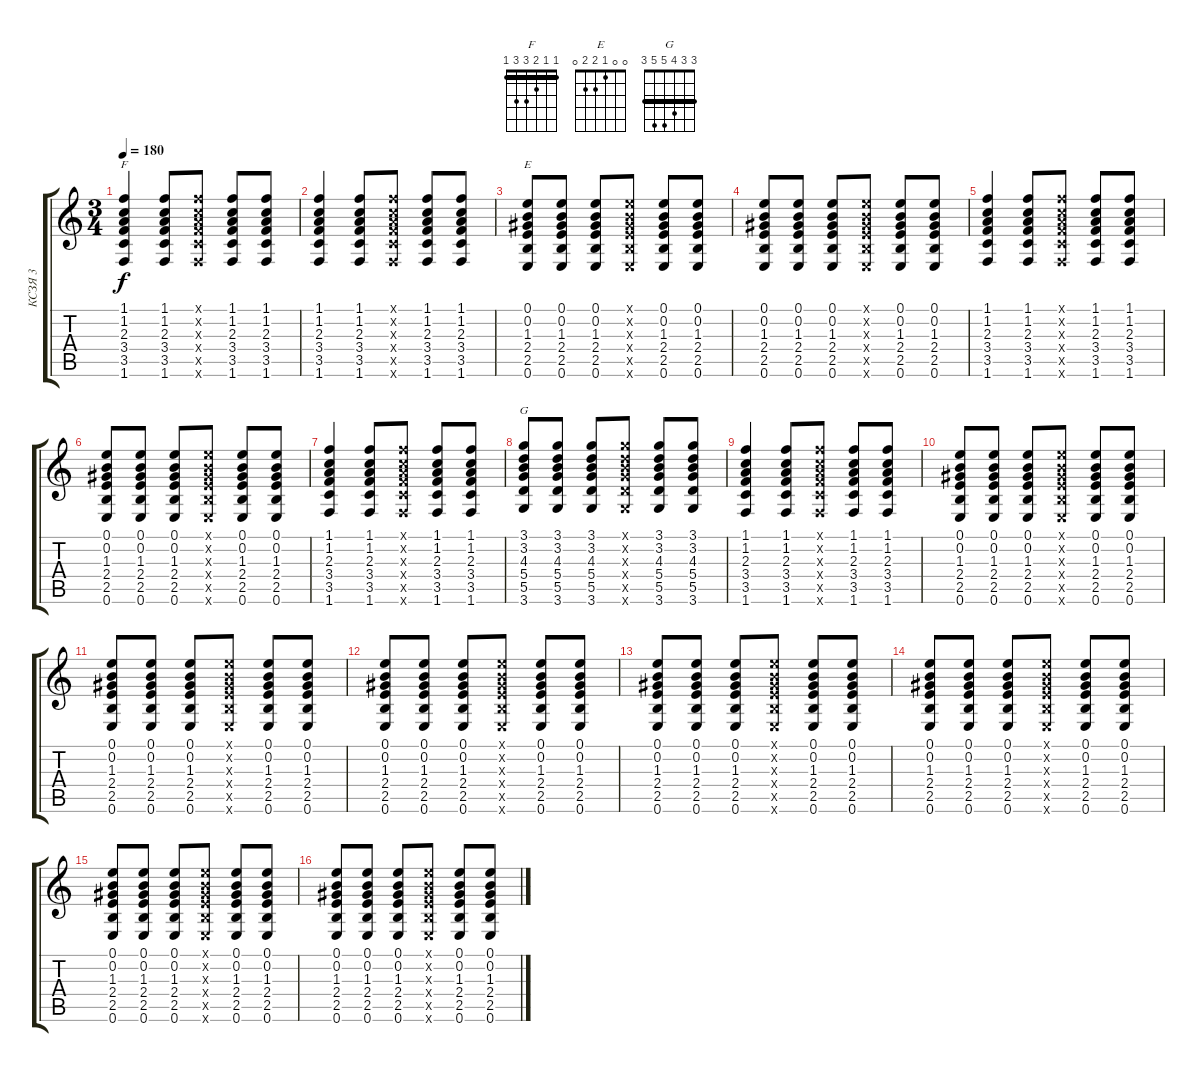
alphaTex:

\track ("КСЗЯ 3" "КСЗЯ 3") {instrument acousticguitarnylon}
\staff {score tabs}
\tuning (E4 B3 G3 D3 A2 E2) {hide}
\chord ("F" 1 1 2 3 3 1) {barre 1}
\chord ("E" 0 0 1 2 2 0)
\chord ("G" 3 3 4 5 5 3) {barre 3}
\ts (3 4)
\tempo 180
\clef g2
\ks c
(1.1 1.2 2.3 3.4 3.5 1.6).4{ch "F" dy f} (1.1 1.2 2.3 3.4 3.5 1.6).8 (1.1{x} 1.2{x} 2.3{x} 3.4{x} 3.5{x} 1.6{x}).8 (1.1 1.2 2.3 3.4 3.5 1.6).8 (1.1 1.2 2.3 3.4 3.5 1.6).8 |
(1.1 1.2 2.3 3.4 3.5 1.6).4 (1.1 1.2 2.3 3.4 3.5 1.6).8 (1.1{x} 1.2{x} 2.3{x} 3.4{x} 3.5{x} 1.6{x}).8 (1.1 1.2 2.3 3.4 3.5 1.6).8 (1.1 1.2 2.3 3.4 3.5 1.6).8 |
(0.1 0.2 1.3 2.4 2.5 0.6).8{ch "E"} (0.1 0.2 1.3 2.4 2.5 0.6).8 (0.1 0.2 1.3 2.4 2.5 0.6).8 (0.1{x} 0.2{x} 1.3{x} 2.4{x} 2.5{x} 0.6{x}).8 (0.1 0.2 1.3 2.4 2.5 0.6).8 (0.1 0.2 1.3 2.4 2.5 0.6).8 |
(0.1 0.2 1.3 2.4 2.5 0.6).8 (0.1 0.2 1.3 2.4 2.5 0.6).8 (0.1 0.2 1.3 2.4 2.5 0.6).8 (0.1{x} 0.2{x} 1.3{x} 2.4{x} 2.5{x} 0.6{x}).8 (0.1 0.2 1.3 2.4 2.5 0.6).8 (0.1 0.2 1.3 2.4 2.5 0.6).8 |
(1.1 1.2 2.3 3.4 3.5 1.6).4 (1.1 1.2 2.3 3.4 3.5 1.6).8 (1.1{x} 1.2{x} 2.3{x} 3.4{x} 3.5{x} 1.6{x}).8 (1.1 1.2 2.3 3.4 3.5 1.6).8 (1.1 1.2 2.3 3.4 3.5 1.6).8 |
(0.1 0.2 1.3 2.4 2.5 0.6).8 (0.1 0.2 1.3 2.4 2.5 0.6).8 (0.1 0.2 1.3 2.4 2.5 0.6).8 (0.1{x} 0.2{x} 1.3{x} 2.4{x} 2.5{x} 0.6{x}).8 (0.1 0.2 1.3 2.4 2.5 0.6).8 (0.1 0.2 1.3 2.4 2.5 0.6).8 |
(1.1 1.2 2.3 3.4 3.5 1.6).4 (1.1 1.2 2.3 3.4 3.5 1.6).8 (1.1{x} 1.2{x} 2.3{x} 3.4{x} 3.5{x} 1.6{x}).8 (1.1 1.2 2.3 3.4 3.5 1.6).8 (1.1 1.2 2.3 3.4 3.5 1.6).8 |
(3.1 3.2 4.3 5.4 5.5 3.6).8{ch "G"} (3.1 3.2 4.3 5.4 5.5 3.6).8 (3.1 3.2 4.3 5.4 5.5 3.6).8 (3.1{x} 3.2{x} 4.3{x} 5.4{x} 5.5{x} 3.6{x}).8 (3.1 3.2 4.3 5.4 5.5 3.6).8 (3.1 3.2 4.3 5.4 5.5 3.6).8 |
(1.1 1.2 2.3 3.4 3.5 1.6).4 (1.1 1.2 2.3 3.4 3.5 1.6).8 (1.1{x} 1.2{x} 2.3{x} 3.4{x} 3.5{x} 1.6{x}).8 (1.1 1.2 2.3 3.4 3.5 1.6).8 (1.1 1.2 2.3 3.4 3.5 1.6).8 |
(0.1 0.2 1.3 2.4 2.5 0.6).8 (0.1 0.2 1.3 2.4 2.5 0.6).8 (0.1 0.2 1.3 2.4 2.5 0.6).8 (0.1{x} 0.2{x} 1.3{x} 2.4{x} 2.5{x} 0.6{x}).8 (0.1 0.2 1.3 2.4 2.5 0.6).8 (0.1 0.2 1.3 2.4 2.5 0.6).8 |
(0.1 0.2 1.3 2.4 2.5 0.6).8 (0.1 0.2 1.3 2.4 2.5 0.6).8 (0.1 0.2 1.3 2.4 2.5 0.6).8 (0.1{x} 0.2{x} 1.3{x} 2.4{x} 2.5{x} 0.6{x}).8 (0.1 0.2 1.3 2.4 2.5 0.6).8 (0.1 0.2 1.3 2.4 2.5 0.6).8 |
(0.1 0.2 1.3 2.4 2.5 0.6).8 (0.1 0.2 1.3 2.4 2.5 0.6).8 (0.1 0.2 1.3 2.4 2.5 0.6).8 (0.1{x} 0.2{x} 1.3{x} 2.4{x} 2.5{x} 0.6{x}).8 (0.1 0.2 1.3 2.4 2.5 0.6).8 (0.1 0.2 1.3 2.4 2.5 0.6).8 |
(0.1 0.2 1.3 2.4 2.5 0.6).8 (0.1 0.2 1.3 2.4 2.5 0.6).8 (0.1 0.2 1.3 2.4 2.5 0.6).8 (0.1{x} 0.2{x} 1.3{x} 2.4{x} 2.5{x} 0.6{x}).8 (0.1 0.2 1.3 2.4 2.5 0.6).8 (0.1 0.2 1.3 2.4 2.5 0.6).8 |
(0.1 0.2 1.3 2.4 2.5 0.6).8 (0.1 0.2 1.3 2.4 2.5 0.6).8 (0.1 0.2 1.3 2.4 2.5 0.6).8 (0.1{x} 0.2{x} 1.3{x} 2.4{x} 2.5{x} 0.6{x}).8 (0.1 0.2 1.3 2.4 2.5 0.6).8 (0.1 0.2 1.3 2.4 2.5 0.6).8 |
(0.1 0.2 1.3 2.4 2.5 0.6).8 (0.1 0.2 1.3 2.4 2.5 0.6).8 (0.1 0.2 1.3 2.4 2.5 0.6).8 (0.1{x} 0.2{x} 1.3{x} 2.4{x} 2.5{x} 0.6{x}).8 (0.1 0.2 1.3 2.4 2.5 0.6).8 (0.1 0.2 1.3 2.4 2.5 0.6).8 |
(0.1 0.2 1.3 2.4 2.5 0.6).8 (0.1 0.2 1.3 2.4 2.5 0.6).8 (0.1 0.2 1.3 2.4 2.5 0.6).8 (0.1{x} 0.2{x} 1.3{x} 2.4{x} 2.5{x} 0.6{x}).8 (0.1 0.2 1.3 2.4 2.5 0.6).8 (0.1 0.2 1.3 2.4 2.5 0.6).8
